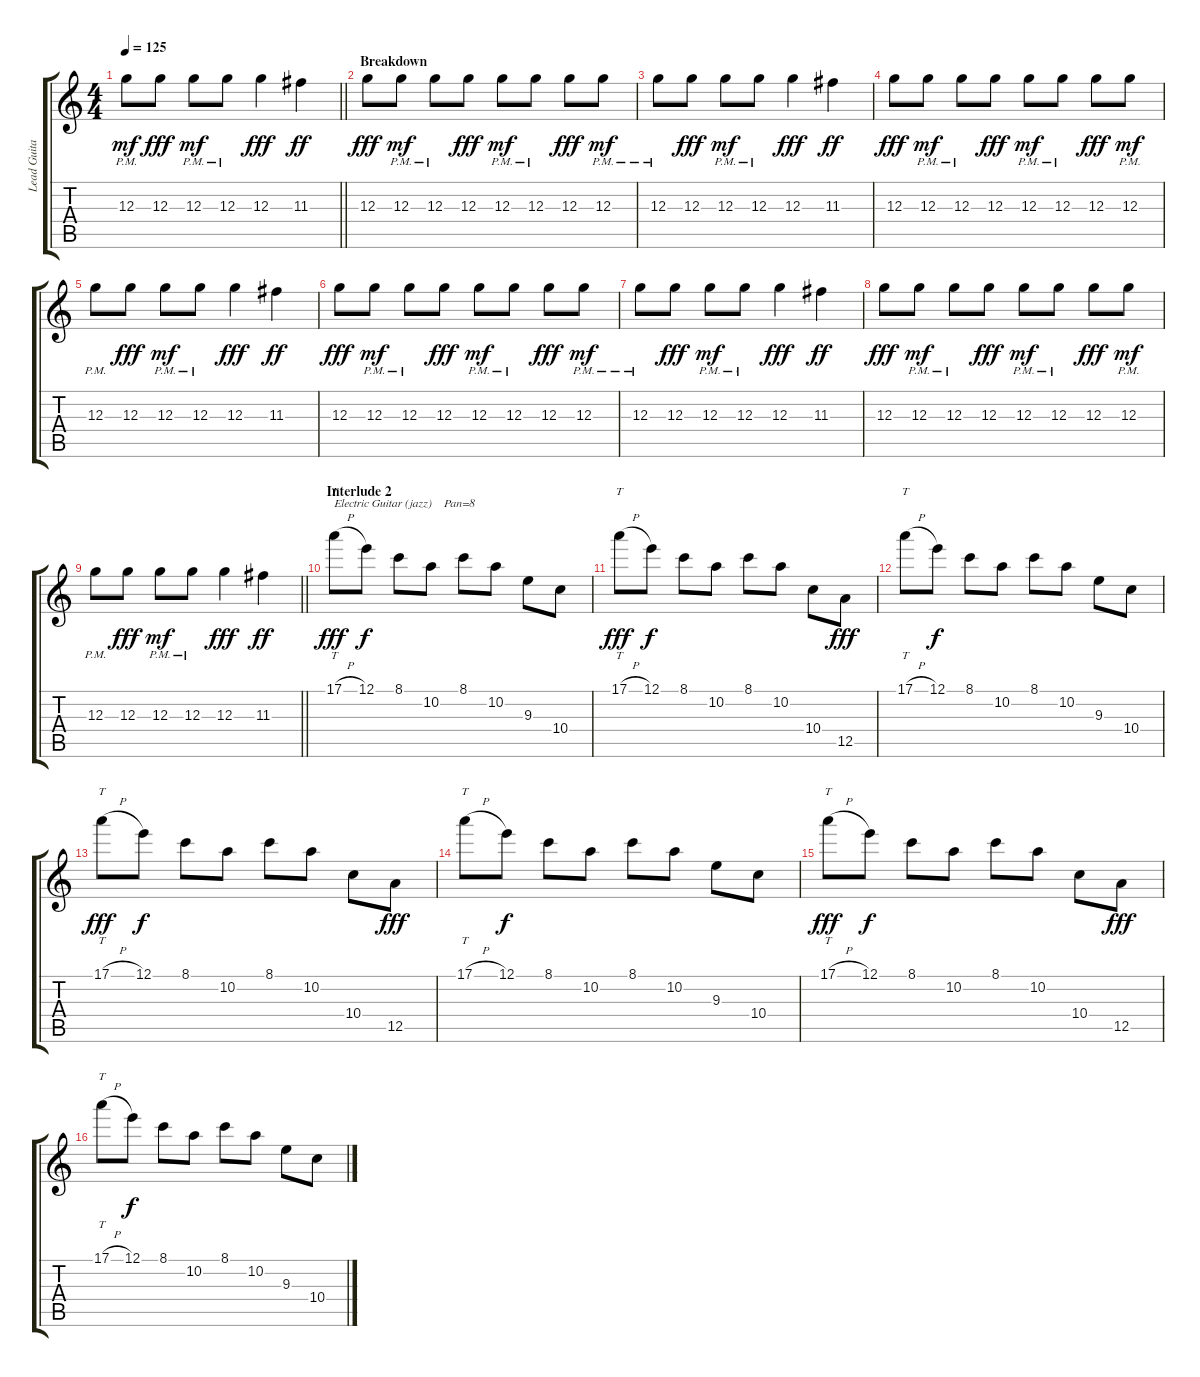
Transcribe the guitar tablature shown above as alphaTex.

\track ("Lead Guitar" "Lead Guita") {instrument overdrivenguitar}
\staff {score tabs}
\tuning (E4 B3 G3 D3 A2 E2) {hide}
\ts (4 4)
\tempo 125
\clef g2
\barLineRight lightlight
\ks c
12.3{pm}.8{dy mf} 12.3.8{dy fff} 12.3{pm}.8{dy mf} 12.3{pm}.8 12.3.4{dy fff} 11.3.4{dy ff} |
\section ("" "Breakdown")
12.3.8{dy fff} 12.3{pm}.8{dy mf} 12.3{pm}.8 12.3.8{dy fff} 12.3{pm}.8{dy mf} 12.3{pm}.8 12.3.8{dy fff} 12.3{pm}.8{dy mf} |
12.3{pm}.8 12.3.8{dy fff} 12.3{pm}.8{dy mf} 12.3{pm}.8 12.3.4{dy fff} 11.3.4{dy ff} |
12.3.8{dy fff} 12.3{pm}.8{dy mf} 12.3{pm}.8 12.3.8{dy fff} 12.3{pm}.8{dy mf} 12.3{pm}.8 12.3.8{dy fff} 12.3{pm}.8{dy mf} |
12.3{pm}.8 12.3.8{dy fff} 12.3{pm}.8{dy mf} 12.3{pm}.8 12.3.4{dy fff} 11.3.4{dy ff} |
12.3.8{dy fff} 12.3{pm}.8{dy mf} 12.3{pm}.8 12.3.8{dy fff} 12.3{pm}.8{dy mf} 12.3{pm}.8 12.3.8{dy fff} 12.3{pm}.8{dy mf} |
12.3{pm}.8 12.3.8{dy fff} 12.3{pm}.8{dy mf} 12.3{pm}.8 12.3.4{dy fff} 11.3.4{dy ff} |
12.3.8{dy fff} 12.3{pm}.8{dy mf} 12.3{pm}.8 12.3.8{dy fff} 12.3{pm}.8{dy mf} 12.3{pm}.8 12.3.8{dy fff} 12.3{pm}.8{dy mf} |
\barLineRight lightlight
12.3{pm}.8 12.3.8{dy fff} 12.3{pm}.8{dy mf} 12.3{pm}.8 12.3.4{dy fff} 11.3.4{dy ff} |
\section ("" "Interlude 2")
17.1{h}.8{tt txt "Electric Guitar (jazz)    Pan=8" dy fff balance 16 instrument electricguitarjazz} 12.1.8{dy f} 8.1.8 10.2.8 8.1.8 10.2.8 9.3.8 10.4.8 |
17.1{h}.8{tt dy fff} 12.1.8{dy f} 8.1.8 10.2.8 8.1.8 10.2.8 10.4.8 12.5.8{dy fff} |
17.1{h}.8{tt} 12.1.8{dy f} 8.1.8 10.2.8 8.1.8 10.2.8 9.3.8 10.4.8 |
17.1{h}.8{tt dy fff} 12.1.8{dy f} 8.1.8 10.2.8 8.1.8 10.2.8 10.4.8 12.5.8{dy fff} |
17.1{h}.8{tt} 12.1.8{dy f} 8.1.8 10.2.8 8.1.8 10.2.8 9.3.8 10.4.8 |
17.1{h}.8{tt dy fff} 12.1.8{dy f} 8.1.8 10.2.8 8.1.8 10.2.8 10.4.8 12.5.8{dy fff} |
17.1{h}.8{tt} 12.1.8{dy f} 8.1.8 10.2.8 8.1.8 10.2.8 9.3.8 10.4.8
